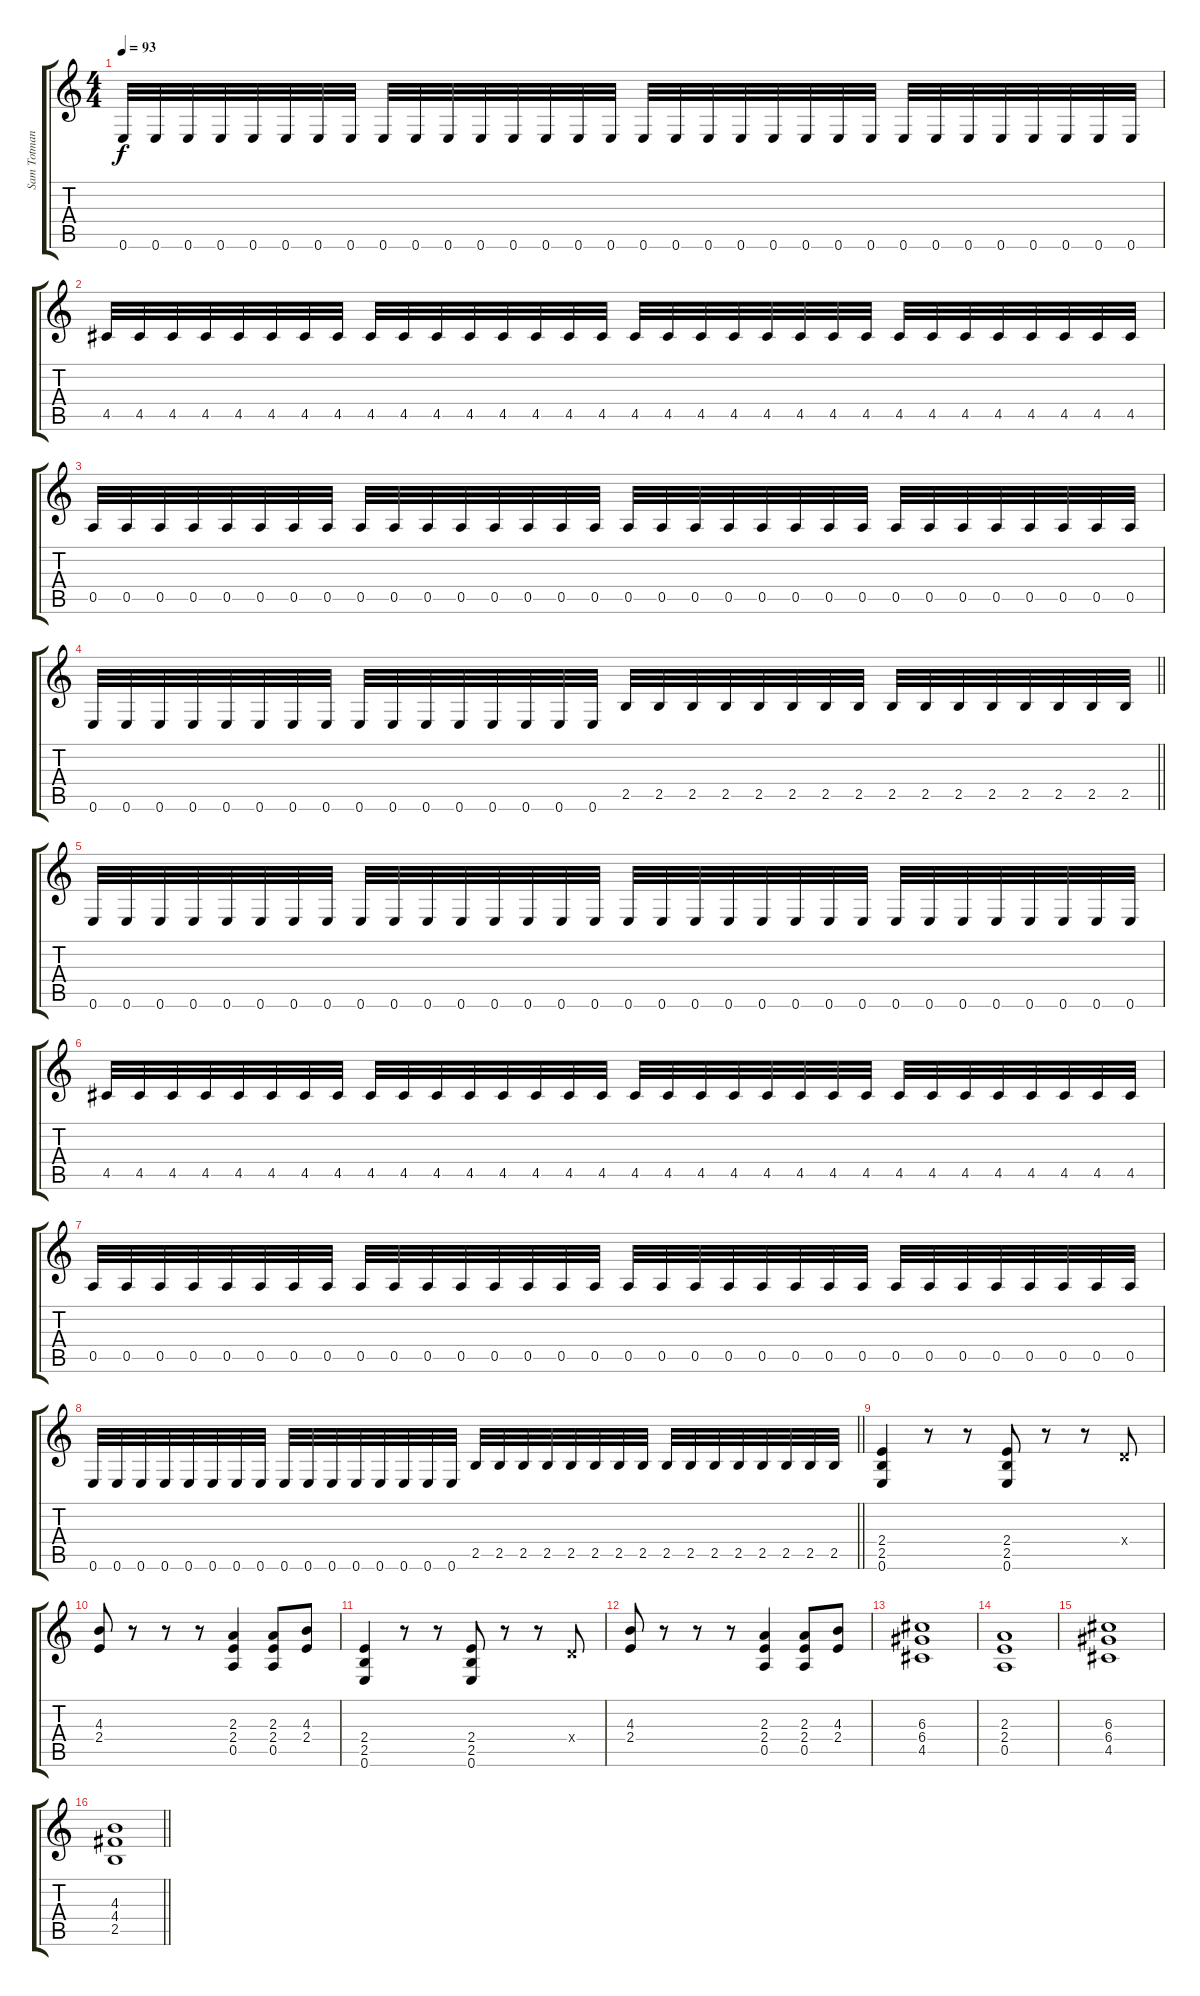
\track ("Sam Totman" "Sam Totman") {instrument distortionguitar}
\staff {score tabs}
\tuning (E4 B3 G3 D3 A2 E2) {hide}
\ts (4 4)
\tempo 93
\clef g2
\ks c
0.6.32{dy f} 0.6.32 0.6.32 0.6.32 0.6.32 0.6.32 0.6.32 0.6.32 0.6.32 0.6.32 0.6.32 0.6.32 0.6.32 0.6.32 0.6.32 0.6.32 0.6.32 0.6.32 0.6.32 0.6.32 0.6.32 0.6.32 0.6.32 0.6.32 0.6.32 0.6.32 0.6.32 0.6.32 0.6.32 0.6.32 0.6.32 0.6.32 |
4.5.32 4.5.32 4.5.32 4.5.32 4.5.32 4.5.32 4.5.32 4.5.32 4.5.32 4.5.32 4.5.32 4.5.32 4.5.32 4.5.32 4.5.32 4.5.32 4.5.32 4.5.32 4.5.32 4.5.32 4.5.32 4.5.32 4.5.32 4.5.32 4.5.32 4.5.32 4.5.32 4.5.32 4.5.32 4.5.32 4.5.32 4.5.32 |
0.5.32 0.5.32 0.5.32 0.5.32 0.5.32 0.5.32 0.5.32 0.5.32 0.5.32 0.5.32 0.5.32 0.5.32 0.5.32 0.5.32 0.5.32 0.5.32 0.5.32 0.5.32 0.5.32 0.5.32 0.5.32 0.5.32 0.5.32 0.5.32 0.5.32 0.5.32 0.5.32 0.5.32 0.5.32 0.5.32 0.5.32 0.5.32 |
\barLineRight lightlight
0.6.32 0.6.32 0.6.32 0.6.32 0.6.32 0.6.32 0.6.32 0.6.32 0.6.32 0.6.32 0.6.32 0.6.32 0.6.32 0.6.32 0.6.32 0.6.32 2.5.32 2.5.32 2.5.32 2.5.32 2.5.32 2.5.32 2.5.32 2.5.32 2.5.32 2.5.32 2.5.32 2.5.32 2.5.32 2.5.32 2.5.32 2.5.32 |
0.6.32 0.6.32 0.6.32 0.6.32 0.6.32 0.6.32 0.6.32 0.6.32 0.6.32 0.6.32 0.6.32 0.6.32 0.6.32 0.6.32 0.6.32 0.6.32 0.6.32 0.6.32 0.6.32 0.6.32 0.6.32 0.6.32 0.6.32 0.6.32 0.6.32 0.6.32 0.6.32 0.6.32 0.6.32 0.6.32 0.6.32 0.6.32 |
4.5.32 4.5.32 4.5.32 4.5.32 4.5.32 4.5.32 4.5.32 4.5.32 4.5.32 4.5.32 4.5.32 4.5.32 4.5.32 4.5.32 4.5.32 4.5.32 4.5.32 4.5.32 4.5.32 4.5.32 4.5.32 4.5.32 4.5.32 4.5.32 4.5.32 4.5.32 4.5.32 4.5.32 4.5.32 4.5.32 4.5.32 4.5.32 |
0.5.32 0.5.32 0.5.32 0.5.32 0.5.32 0.5.32 0.5.32 0.5.32 0.5.32 0.5.32 0.5.32 0.5.32 0.5.32 0.5.32 0.5.32 0.5.32 0.5.32 0.5.32 0.5.32 0.5.32 0.5.32 0.5.32 0.5.32 0.5.32 0.5.32 0.5.32 0.5.32 0.5.32 0.5.32 0.5.32 0.5.32 0.5.32 |
\barLineRight lightlight
0.6.32 0.6.32 0.6.32 0.6.32 0.6.32 0.6.32 0.6.32 0.6.32 0.6.32 0.6.32 0.6.32 0.6.32 0.6.32 0.6.32 0.6.32 0.6.32 2.5.32 2.5.32 2.5.32 2.5.32 2.5.32 2.5.32 2.5.32 2.5.32 2.5.32 2.5.32 2.5.32 2.5.32 2.5.32 2.5.32 2.5.32 2.5.32 |
(2.4 2.5 0.6).4 r.8 r.8 (2.4 2.5 0.6).8 r.8 r.8 0.4{x}.8 |
(4.3 2.4).8 r.8 r.8 r.8 (2.3 2.4 0.5).4 (2.3 2.4 0.5).8 (4.3 2.4).8 |
(2.4 2.5 0.6).4 r.8 r.8 (2.4 2.5 0.6).8 r.8 r.8 0.4{x}.8 |
(4.3 2.4).8 r.8 r.8 r.8 (2.3 2.4 0.5).4 (2.3 2.4 0.5).8 (4.3 2.4).8 |
(6.3 6.4 4.5).1 |
(2.3 2.4 0.5).1 |
(6.3 6.4 4.5).1 |
\barLineRight lightlight
(4.3 4.4 2.5).1
